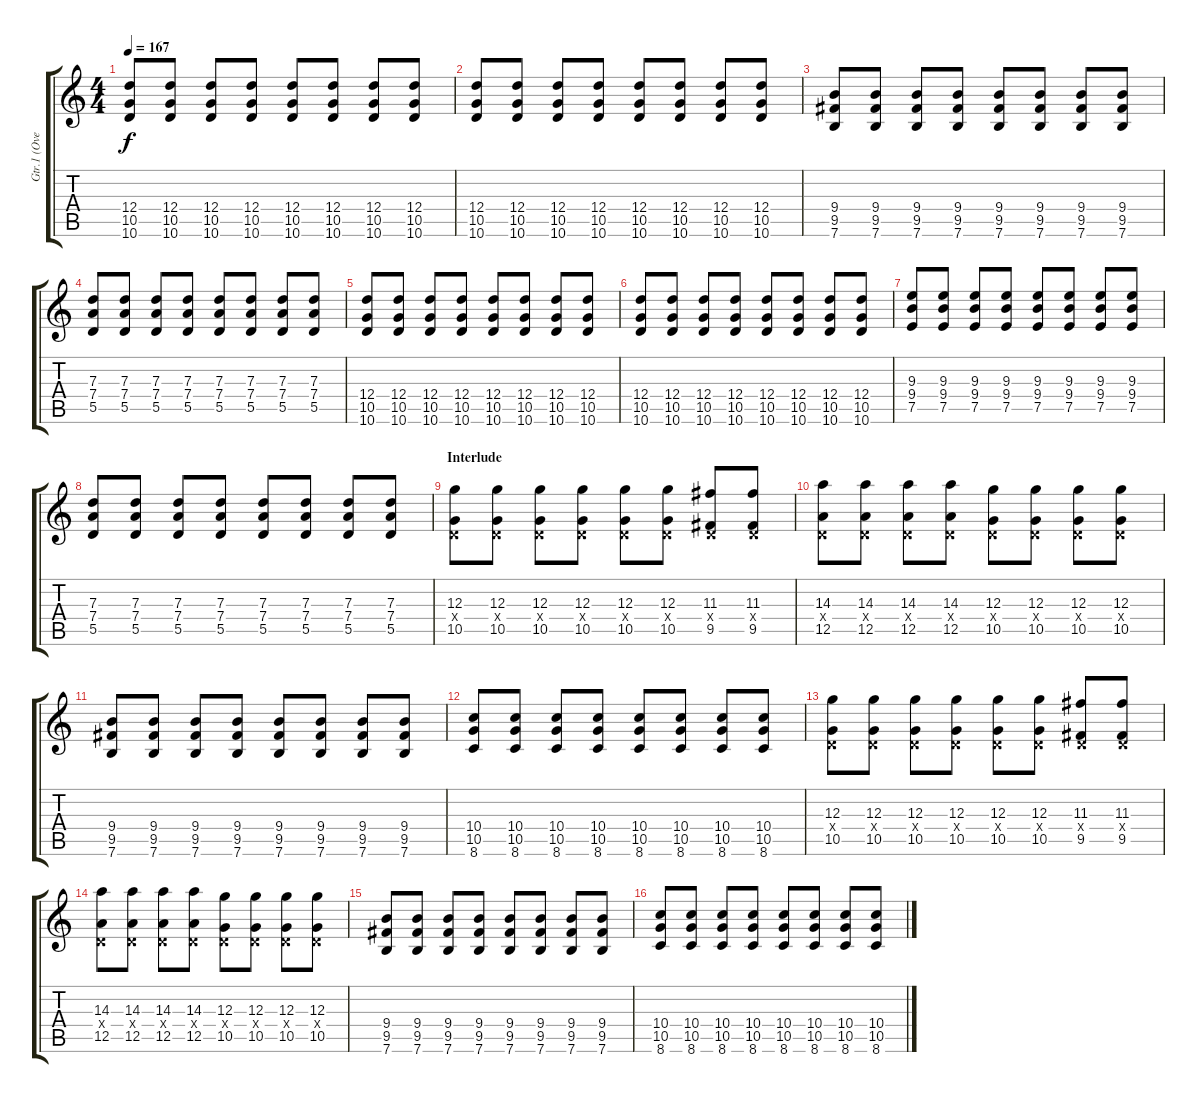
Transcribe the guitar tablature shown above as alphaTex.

\track ("Gtr.1 (Overdriven)" "Gtr.1 (Ove") {instrument overdrivenguitar}
\staff {score tabs}
\tuning (E4 B3 G3 D3 A2 E2) {hide}
\ts (4 4)
\tempo 167
\clef g2
\ks c
(12.4 10.5 10.6).8{dy f} (12.4 10.5 10.6).8 (12.4 10.5 10.6).8 (12.4 10.5 10.6).8 (12.4 10.5 10.6).8 (12.4 10.5 10.6).8 (12.4 10.5 10.6).8 (12.4 10.5 10.6).8 |
(12.4 10.5 10.6).8 (12.4 10.5 10.6).8 (12.4 10.5 10.6).8 (12.4 10.5 10.6).8 (12.4 10.5 10.6).8 (12.4 10.5 10.6).8 (12.4 10.5 10.6).8 (12.4 10.5 10.6).8 |
(9.4 9.5 7.6).8 (9.4 9.5 7.6).8 (9.4 9.5 7.6).8 (9.4 9.5 7.6).8 (9.4 9.5 7.6).8 (9.4 9.5 7.6).8 (9.4 9.5 7.6).8 (9.4 9.5 7.6).8 |
(7.3 7.4 5.5).8 (7.3 7.4 5.5).8 (7.3 7.4 5.5).8 (7.3 7.4 5.5).8 (7.3 7.4 5.5).8 (7.3 7.4 5.5).8 (7.3 7.4 5.5).8 (7.3 7.4 5.5).8 |
(12.4 10.5 10.6).8 (12.4 10.5 10.6).8 (12.4 10.5 10.6).8 (12.4 10.5 10.6).8 (12.4 10.5 10.6).8 (12.4 10.5 10.6).8 (12.4 10.5 10.6).8 (12.4 10.5 10.6).8 |
(12.4 10.5 10.6).8 (12.4 10.5 10.6).8 (12.4 10.5 10.6).8 (12.4 10.5 10.6).8 (12.4 10.5 10.6).8 (12.4 10.5 10.6).8 (12.4 10.5 10.6).8 (12.4 10.5 10.6).8 |
(9.3 9.4 7.5).8 (9.3 9.4 7.5).8 (9.3 9.4 7.5).8 (9.3 9.4 7.5).8 (9.3 9.4 7.5).8 (9.3 9.4 7.5).8 (9.3 9.4 7.5).8 (9.3 9.4 7.5).8 |
(7.3 7.4 5.5).8 (7.3 7.4 5.5).8 (7.3 7.4 5.5).8 (7.3 7.4 5.5).8 (7.3 7.4 5.5).8 (7.3 7.4 5.5).8 (7.3 7.4 5.5).8 (7.3 7.4 5.5).8 |
\section ("" "Interlude")
(12.3 0.4{x} 10.5).8 (12.3 0.4{x} 10.5).8 (12.3 0.4{x} 10.5).8 (12.3 0.4{x} 10.5).8 (12.3 0.4{x} 10.5).8 (12.3 0.4{x} 10.5).8 (11.3 0.4{x} 9.5).8 (11.3 0.4{x} 9.5).8 |
(14.3 0.4{x} 12.5).8 (14.3 0.4{x} 12.5).8 (14.3 0.4{x} 12.5).8 (14.3 0.4{x} 12.5).8 (12.3 0.4{x} 10.5).8 (12.3 0.4{x} 10.5).8 (12.3 0.4{x} 10.5).8 (12.3 0.4{x} 10.5).8 |
(9.4 9.5 7.6).8 (9.4 9.5 7.6).8 (9.4 9.5 7.6).8 (9.4 9.5 7.6).8 (9.4 9.5 7.6).8 (9.4 9.5 7.6).8 (9.4 9.5 7.6).8 (9.4 9.5 7.6).8 |
(10.4 10.5 8.6).8 (10.4 10.5 8.6).8 (10.4 10.5 8.6).8 (10.4 10.5 8.6).8 (10.4 10.5 8.6).8 (10.4 10.5 8.6).8 (10.4 10.5 8.6).8 (10.4 10.5 8.6).8 |
(12.3 0.4{x} 10.5).8 (12.3 0.4{x} 10.5).8 (12.3 0.4{x} 10.5).8 (12.3 0.4{x} 10.5).8 (12.3 0.4{x} 10.5).8 (12.3 0.4{x} 10.5).8 (11.3 0.4{x} 9.5).8 (11.3 0.4{x} 9.5).8 |
(14.3 0.4{x} 12.5).8 (14.3 0.4{x} 12.5).8 (14.3 0.4{x} 12.5).8 (14.3 0.4{x} 12.5).8 (12.3 0.4{x} 10.5).8 (12.3 0.4{x} 10.5).8 (12.3 0.4{x} 10.5).8 (12.3 0.4{x} 10.5).8 |
(9.4 9.5 7.6).8 (9.4 9.5 7.6).8 (9.4 9.5 7.6).8 (9.4 9.5 7.6).8 (9.4 9.5 7.6).8 (9.4 9.5 7.6).8 (9.4 9.5 7.6).8 (9.4 9.5 7.6).8 |
(10.4 10.5 8.6).8 (10.4 10.5 8.6).8 (10.4 10.5 8.6).8 (10.4 10.5 8.6).8 (10.4 10.5 8.6).8 (10.4 10.5 8.6).8 (10.4 10.5 8.6).8 (10.4 10.5 8.6).8
